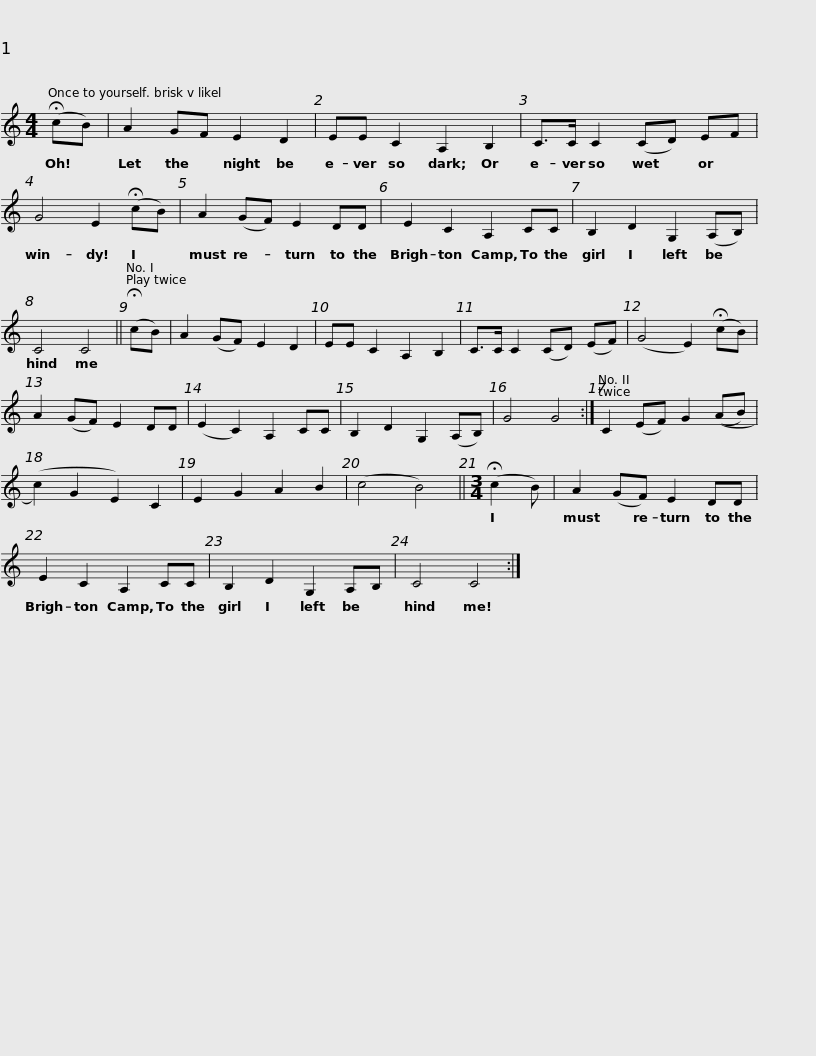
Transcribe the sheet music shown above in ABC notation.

X:1
L:1/8
M:4/4
I:linebreak $
K:C
V:1 treble
V:1
 (!fermata!cB) | A2 GF E2 D2 | EE C2 A,2 B,2 | C>C C2 (CD) EF | G4 E2 (!fermata!cB) | %5
 A2 (GF) E2 DD |$ E2 C2 A,2 CC | B,2 D2 G,2 (A,B,) | C4 C4 || (!fermata!cB) | %10
 A2 (GF) E2 D2 | EE C2 A,2 B,2 | C>C C2 (CD) (EF) |$ (G4 E2) (!fermata!cB) | A2 (GF) E2 DD | %15
 (E2 C2) A,2 CC | B,2 D2 G,2 (A,B,) | G4 G4 :| C2 (EF) G2 ((AB) | (c2) G2 E2) C2 | %20
 E2 G2 A2 B2 | (c4 B4) ||$[M:3/4] (!fermata!c2 B) | A2 (GF) E2 DD | E2 C2 A,2 CC | %25
 B,2 D2 G,2 A,B, | C4 C4 :| %27
